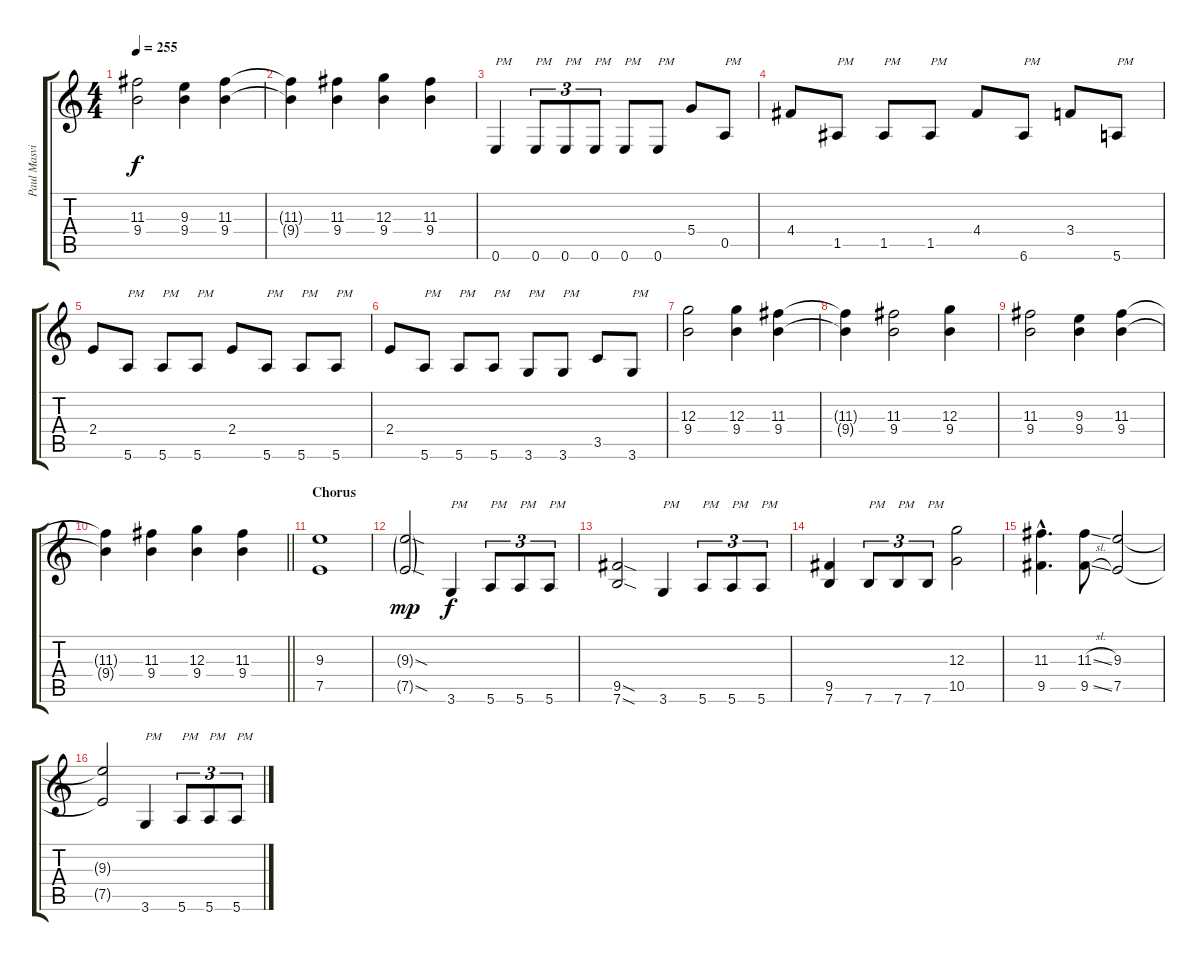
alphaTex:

\track ("Paul Masvidal - Guitar" "Paul Masvi") {instrument distortionguitar}
\staff {score tabs}
\tuning (E4 B3 G3 D3 A2 E2) {hide}
\ts (4 4)
\tempo 255
\clef g2
\ks c
(11.3 9.4).2{dy f} (9.3 9.4).4 (11.3 9.4).4 |
(11.3{t} 9.4{t}).4 (11.3 9.4).4 (12.3 9.4).4 (11.3 9.4).4 |
0.6.4{txt "PM"} 0.6.8{tu (3 2) txt "PM"} 0.6.8{tu (3 2) txt "PM"} 0.6.8{tu (3 2) txt "PM"} 0.6.8{txt "PM"} 0.6.8{txt "PM"} 5.4.8 0.5.8{txt "PM"} |
4.4.8 1.5.8{txt "PM"} 1.5.8{txt "PM"} 1.5.8{txt "PM"} 4.4.8 6.6.8{txt "PM"} 3.4.8 5.6.8{txt "PM"} |
2.4.8 5.6.8{txt "PM"} 5.6.8{txt "PM"} 5.6.8{txt "PM"} 2.4.8 5.6.8{txt "PM"} 5.6.8{txt "PM"} 5.6.8{txt "PM"} |
2.4.8 5.6.8{txt "PM"} 5.6.8{txt "PM"} 5.6.8{txt "PM"} 3.6.8{txt "PM"} 3.6.8{txt "PM"} 3.5.8 3.6.8{txt "PM"} |
(12.3 9.4).2 (12.3 9.4).4 (11.3 9.4).4 |
(11.3{t} 9.4{t}).4 (11.3 9.4).2 (12.3 9.4).4 |
(11.3 9.4).2 (9.3 9.4).4 (11.3 9.4).4 |
\barLineRight lightlight
(11.3{t} 9.4{t}).4 (11.3 9.4).4 (12.3 9.4).4 (11.3 9.4).4 |
\section ("" "Chorus")
(9.3 7.5).1 |
(9.3{sod g} 7.5{sod g}).2{dy mp} 3.6.4{txt "PM" dy f} 5.6.8{tu (3 2) txt "PM"} 5.6.8{tu (3 2) txt "PM"} 5.6.8{tu (3 2) txt "PM"} |
(9.5{sod} 7.6{sod}).2 3.6.4{txt "PM"} 5.6.8{tu (3 2) txt "PM"} 5.6.8{tu (3 2) txt "PM"} 5.6.8{tu (3 2) txt "PM"} |
(9.5 7.6).4 7.6.8{tu (3 2) txt "PM"} 7.6.8{tu (3 2) txt "PM"} 7.6.8{tu (3 2) txt "PM"} (12.3 10.5).2 |
(11.3{hac} 9.5{hac}).4{d} (11.3{sl} 9.5{sl}).8 (9.3 7.5).2 |
(9.3{t} 7.5{t}).2 3.6.4{txt "PM"} 5.6.8{tu (3 2) txt "PM"} 5.6.8{tu (3 2) txt "PM"} 5.6.8{tu (3 2) txt "PM"}
